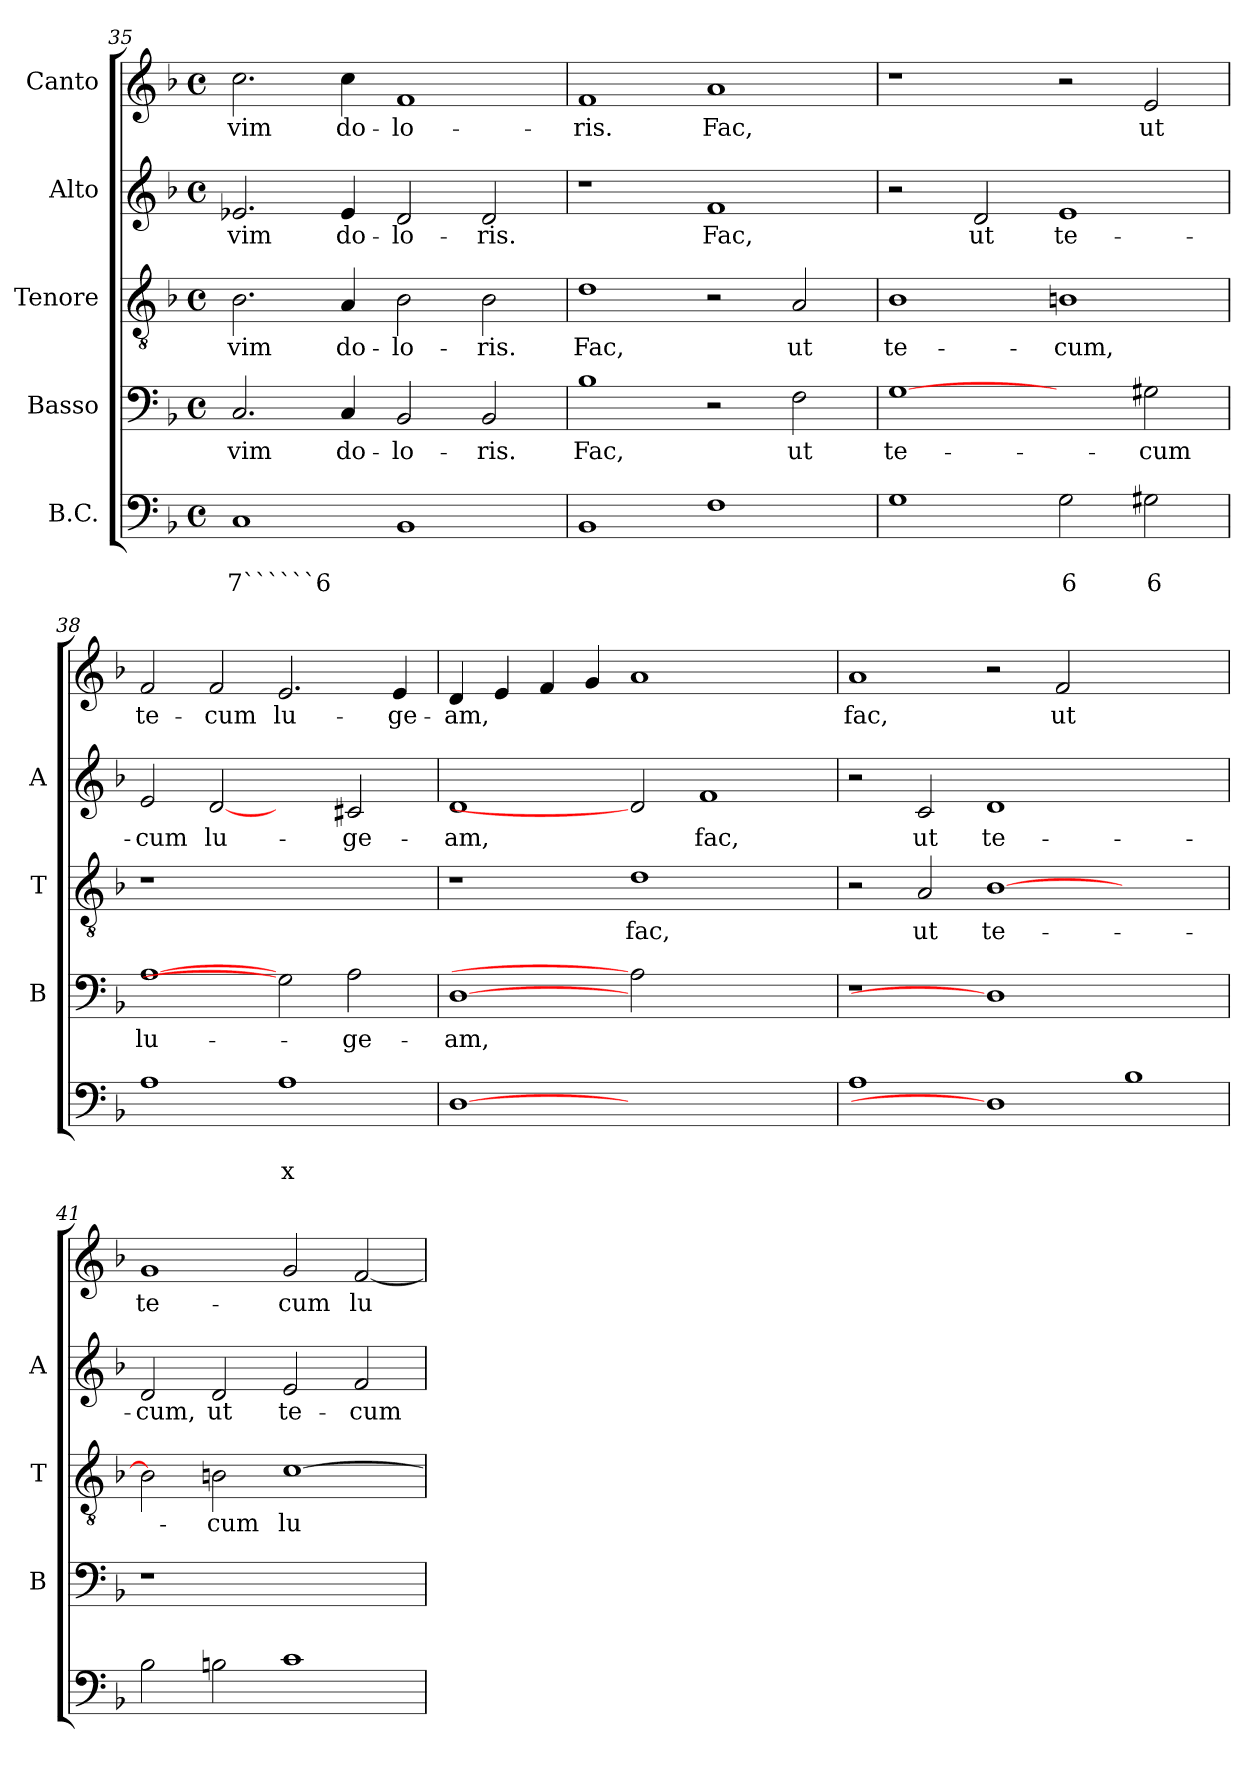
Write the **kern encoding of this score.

**kern	**text	**text	**kern	**text	**kern	**text	**kern	**text	**kern	**text
*part5	*part5	*part5	*part4	*part4	*part3	*part3	*part2	*part2	*part1	*part1
*staff5	*staff5	*staff5	*staff4	*staff4	*staff3	*staff3	*staff2	*staff2	*staff1	*staff1
*I"B.C.	*	*	*I"Basso	*	*I"Tenore	*	*I"Alto	*	*I"Canto	*
*	*	*	*I'B	*	*I'T	*	*I'A	*	*	*
!!LO:LB:g=z
*clefF4	*	*	*clefF4	*	*clefGv2	*	*clefG2	*	*clefG2	*
*k[b-]	*	*	*k[b-]	*	*k[b-]	*	*k[b-]	*	*k[b-]	*
*F:	*	*	*F:	*	*F:	*	*F:	*	*F:	*
*M4/4	*	*	*M4/4	*	*M4/4	*	*M4/4	*	*M4/4	*
*met(c)	*	*	*met(c)	*	*met(c)	*	*met(c)	*	*met(c)	*
=35	=35	=35	=35	=35	=35	=35	=35	=35	=35	=35
!	!	!LO:LY:b	!	!LO:LY:b	!	!LO:LY:b	!	!LO:LY:b	!	!LO:LY:b
1C	.	7``````6	2.C/	vim	2.B-\	vim	2.e-X/	vim	2.cc\	vim
!	!	!	!	!LO:LY:b	!	!LO:LY:b	!	!LO:LY:b	!	!LO:LY:b
.	.	.	4C/	do-	4A/	do-	4e-/	do-	4cc\	do-
!	!	!	!	!LO:LY:b	!	!LO:LY:b	!	!LO:LY:b	!	!LO:LY:b
1BB-	.	.	2BB-/	-lo-	2B-\	-lo-	2d/	-lo-	1f	-lo-
!	!	!	!	!LO:LY:b	!	!LO:LY:b	!	!LO:LY:b	!	!
.	.	.	2BB-/	-ris.	2B-\	-ris.	2d/	-ris.	.	.
=36	=36	=36	=36	=36	=36	=36	=36	=36	=36	=36
!	!	!	!	!LO:LY:b	!	!LO:LY:b	!	!	!	!LO:LY:b
1BB-	.	.	1B-	Fac,	1d	Fac,	1r	.	1f	-ris.
!	!	!	!	!	!	!	!	!LO:LY:b	!	!LO:LY:b
1F	.	.	2r	.	2r	.	1f	Fac,	1a	Fac,
!	!	!	!	!LO:LY:b	!	!LO:LY:b	!	!	!	!
.	.	.	2F\	ut	2A/	ut	.	.	.	.
=37	=37	=37	=37	=37	=37	=37	=37	=37	=37	=37
!	!	!	!	!LO:LY:b	!	!LO:LY:b	!	!	!	!
1G	.	.	[1G	te-	1B-	te-	2r	.	1r	.
!	!	!	!	!	!	!	!	!LO:LY:b	!	!
.	.	.	.	.	.	.	2d/	ut	.	.
!	!	!LO:LY:b	!	!	!	!LO:LY:b	!	!LO:LY:b	!	!
2G\	.	6	2ryy	.	1Bn	-cum,	1e	te-	2r	.
!	!	!LO:LY:b	!	!LO:LY:b	!	!	!	!	!	!LO:LY:b
2G#X\	.	6	2G#X\	-cum	.	.	.	.	2e/	ut
=38	=38	=38	=38	=38	=38	=38	=38	=38	=38	=38
!	!	!	!	!LO:LY:b	!	!	!	!LO:LY:b	!	!LO:LY:b
1A	.	.	[1A	lu-	1r	.	2e/	-cum	2f/	te-
!	!	!	!	!	!	!	!	!LO:LY:b	!	!LO:LY:b
.	.	.	.	.	.	.	[2d	lu-	2f/	-cum
!	!	!LO:LY:b	!	!	!	!	!	!	!	!LO:LY:b
1A	.	x	2G]	.	1ryy	.	2ryy	.	2.e/	lu-
!	!	!	!	!LO:LY:b	!	!	!	!LO:LY:b	!	!
.	.	.	2A\	-ge-	.	.	2c#X/	-ge-	.	.
!	!	!	!	!	!	!	!	!	!	!LO:LY:b
.	.	.	.	.	.	.	.	.	4e/	-ge-
=39	=39	=39	=39	=39	=39	=39	=39	=39	=39	=39
!	!	!	!	!LO:LY:b	!	!	!	!LO:LY:b	!	!LO:LY:b
[1D	.	.	[1D	-am,	1r	.	1d	-am,	4d/	-am,
.	.	.	.	.	.	.	.	.	4e/	.
.	.	.	.	.	.	.	.	.	4f/	.
.	.	.	.	.	.	.	.	.	4g/	.
!	!	!	!	!	!	!LO:LY:b	!	!	!	!
1.ryy	.	.	2A]	.	1d	fac,	2d]	.	1a	.
!	!	!	!	!	!	!	!	!LO:LY:b	!	!
.	.	.	1ryy	.	.	.	1f	fac,	.	.
.	.	.	.	.	2ryy	.	.	.	2ryy	.
=40	=40	=40	=40	=40	=40	=40	=40	=40	=40	=40
!	!	!	!	!	!	!	!	!	!	!LO:LY:b
1A	.	.	1r	.	2r	.	2r	.	1a	fac,
!	!	!	!	!	!	!LO:LY:b	!	!LO:LY:b	!	!
.	.	.	.	.	2A/	ut	2c/	ut	.	.
!	!	!	!	!	!	!LO:LY:b	!	!LO:LY:b	!	!
1D]	.	.	1D]	.	[1B-	te-	1d	te-	2r	.
!	!	!	!	!	!	!	!	!	!	!LO:LY:b
.	.	.	.	.	.	.	.	.	2f/	ut
1B-	.	.	1ryy	.	1ryy	.	1ryy	.	1ryy	.
!!LO:LB:g=z
=41	=41	=41	=41	=41	=41	=41	=41	=41	=41	=41
!	!	!	!	!	!	!	!	!LO:LY:b	!	!LO:LY:b
2B-\	.	.	1r	.	2B-\]	.	2d/	-cum,	1g	te-
!	!	!	!	!	!	!LO:LY:b	!	!LO:LY:b	!	!
2Bn\	.	.	.	.	2Bn\	-cum	2d/	ut	.	.
!	!	!	!	!	!	!LO:LY:b	!	!LO:LY:b	!	!LO:LY:b
1c	.	.	1ryy	.	[1c	lu-	2e/	te-	2g/	-cum
!	!	!	!	!	!	!	!	!LO:LY:b	!	!LO:LY:b
.	.	.	.	.	.	.	2f/	-cum	[2f/	lu-
=	=	=	=	=	=	=	=	=	=	=
*-	*-	*-	*-	*-	*-	*-	*-	*-	*-	*-
